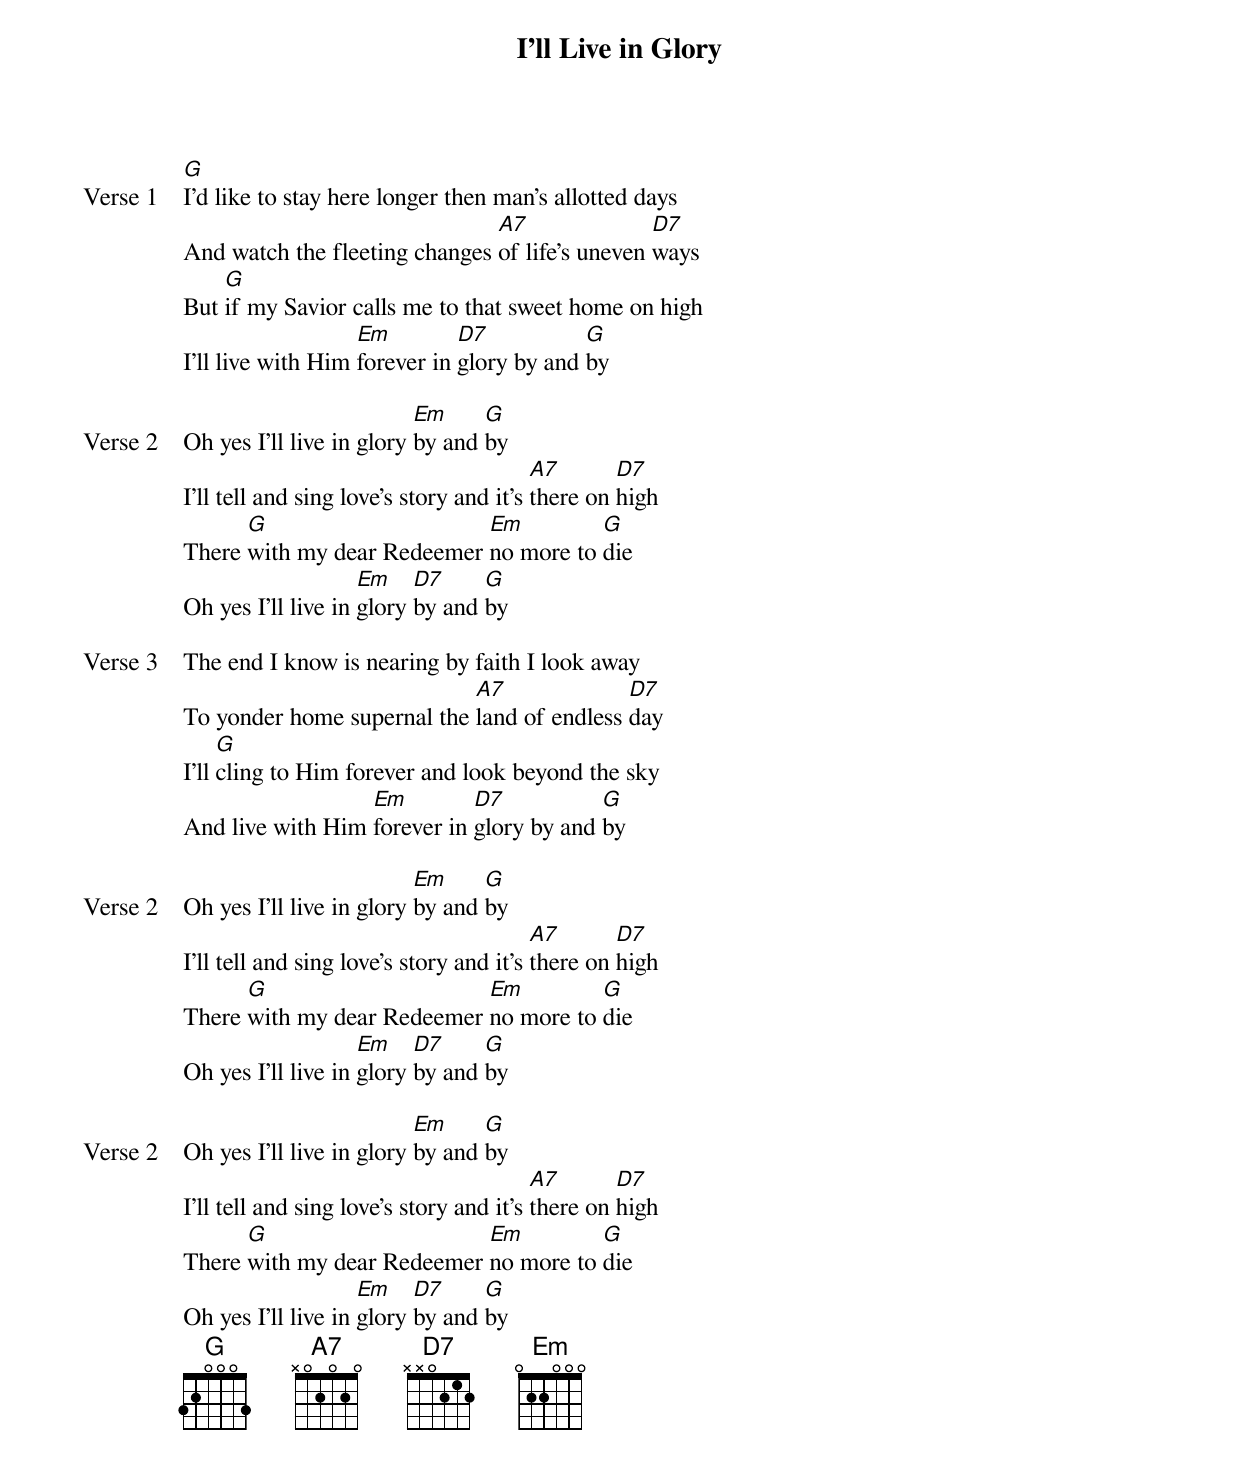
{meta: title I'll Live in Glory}
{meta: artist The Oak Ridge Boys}
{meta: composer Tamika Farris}
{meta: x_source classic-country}
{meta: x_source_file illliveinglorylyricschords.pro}
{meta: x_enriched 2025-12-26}

{start_of_verse: Verse 1}
[G]I'd like to stay here longer then man's allotted days
And watch the fleeting changes [A7]of life's uneven [D7]ways
But [G]if my Savior calls me to that sweet home on high
I'll live with Him [Em]forever in [D7]glory by and [G]by
{end_of_verse}

{start_of_verse: Verse 2}
Oh yes I'll live in glory [Em]by and [G]by
I'll tell and sing love's story and it’s [A7]there on [D7]high
There [G]with my dear Redeemer [Em]no more to [G]die
Oh yes I'll live in [Em]glory [D7]by and [G]by
{end_of_verse}

{start_of_verse: Verse 3}
The end I know is nearing by faith I look away
To yonder home supernal the [A7]land of endless [D7]day
I'll [G]cling to Him forever and look beyond the sky
And live with Him [Em]forever in [D7]glory by and [G]by
{end_of_verse}

{start_of_verse: Verse 2}
Oh yes I'll live in glory [Em]by and [G]by
I'll tell and sing love's story and it’s [A7]there on [D7]high
There [G]with my dear Redeemer [Em]no more to [G]die
Oh yes I'll live in [Em]glory [D7]by and [G]by
{end_of_verse}

{start_of_verse: Verse 2}
Oh yes I'll live in glory [Em]by and [G]by
I'll tell and sing love's story and it’s [A7]there on [D7]high
There [G]with my dear Redeemer [Em]no more to [G]die
Oh yes I'll live in [Em]glory [D7]by and [G]by
{end_of_verse}
